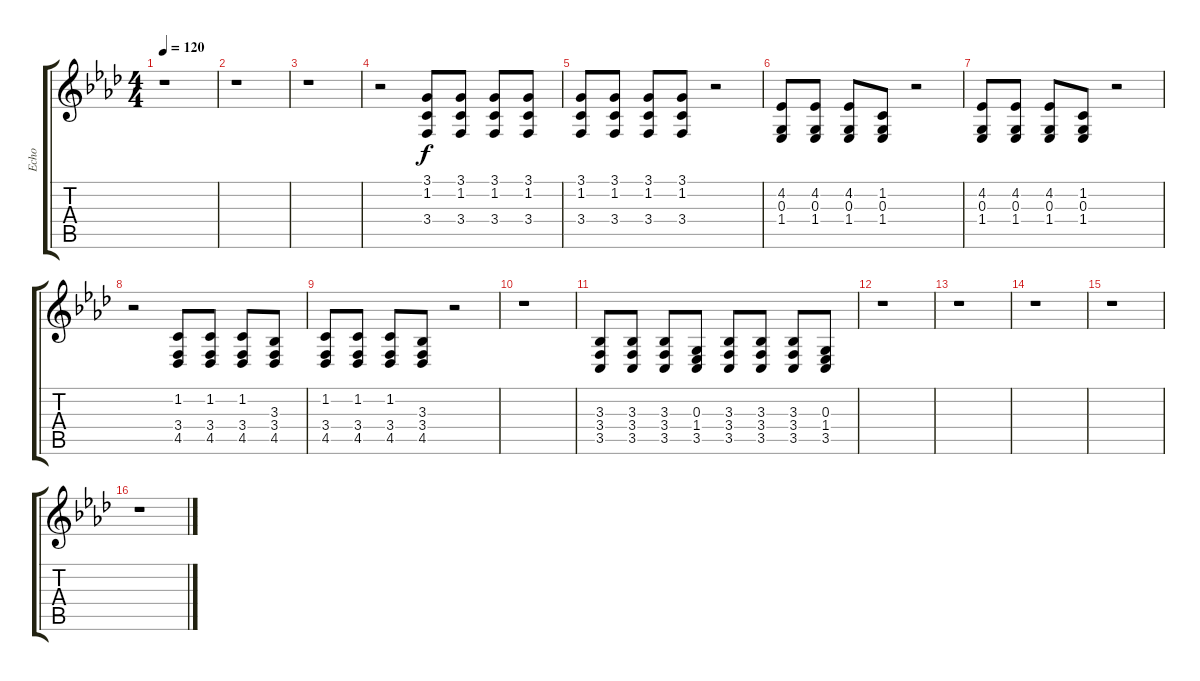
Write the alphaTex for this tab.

\track ("Echo" "Echo") {instrument fx7echoes}
\staff {score tabs}
\tuning (E4 B3 G3 D3 A2 E2) {hide}
\ts (4 4)
\tempo 120
\clef g2
\ks ab
r.1{dy f} |
r.1 |
r.1 |
r.2 (3.1 1.2 3.4).8 (3.1 1.2 3.4).8 (3.1 1.2 3.4).8 (3.1 1.2 3.4).8 |
(3.1 1.2 3.4).8 (3.1 1.2 3.4).8 (3.1 1.2 3.4).8 (3.1 1.2 3.4).8 r.2 |
(4.2 0.3 1.4).8 (4.2 0.3 1.4).8 (4.2 0.3 1.4).8 (1.2 0.3 1.4).8 r.2 |
(4.2 0.3 1.4).8 (4.2 0.3 1.4).8 (4.2 0.3 1.4).8 (1.2 0.3 1.4).8 r.2 |
r.2 (1.2 3.4 4.5).8 (1.2 3.4 4.5).8 (1.2 3.4 4.5).8 (3.3 3.4 4.5).8 |
(1.2 3.4 4.5).8 (1.2 3.4 4.5).8 (1.2 3.4 4.5).8 (3.3 3.4 4.5).8 r.2 |
r.1 |
(3.3 3.4 3.5).8 (3.3 3.4 3.5).8 (3.3 3.4 3.5).8 (0.3 1.4 3.5).8 (3.3 3.4 3.5).8 (3.3 3.4 3.5).8 (3.3 3.4 3.5).8 (0.3 1.4 3.5).8 |
r.1 |
r.1 |
r.1 |
r.1 |
r.1
